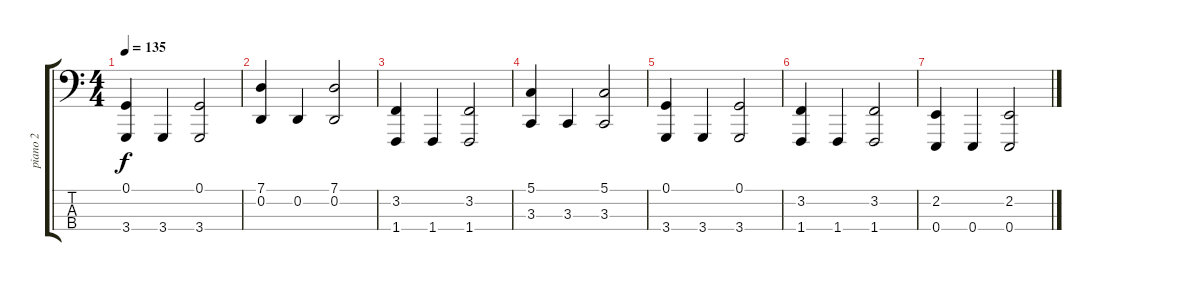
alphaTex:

\track ("piano 2" "piano 2") {instrument brightacousticpiano}
\staff {score tabs}
\tuning (G2 D2 A1 E1) {hide}
\ts (4 4)
\tempo 135
\clef f4
\ks c
(0.1 3.4).4{dy f} 3.4.4 (0.1 3.4).2 |
(7.1 0.2).4 0.2.4 (7.1 0.2).2 |
(3.2 1.4).4 1.4.4 (3.2 1.4).2 |
(5.1 3.3).4 3.3.4 (5.1 3.3).2 |
(0.1 3.4).4 3.4.4 (0.1 3.4).2 |
(3.2 1.4).4 1.4.4 (3.2 1.4).2 |
(2.2 0.4).4 0.4.4 (2.2 0.4).2
